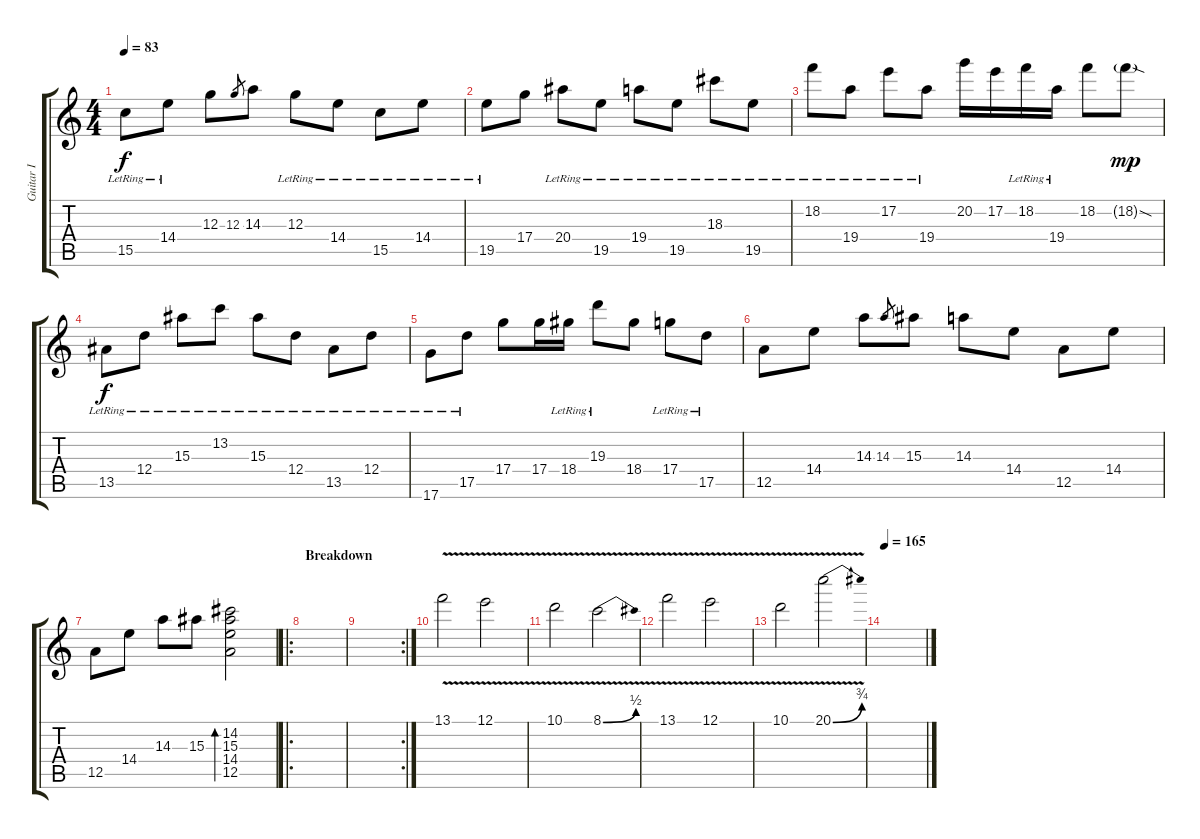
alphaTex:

\track ("Guitar I" "Guitar I") {instrument distortionguitar}
\staff {score tabs}
\tuning (E4 B3 G3 D3 A2 D2) {hide}
\ts (4 4)
\tempo 83
\clef g2
\ks c
15.5{lr}.8{dy f} 14.4{lr}.8 12.3.8 12.3.8{gr} 14.3.8 12.3{lr}.8 14.4{lr}.8 15.5{lr}.8 14.4{lr}.8 |
19.5{lr}.8 17.4.8 20.4{lr}.8 19.5{lr}.8 19.4{lr}.8 19.5{lr}.8 18.3{lr}.8 19.5{lr}.8 |
18.2{lr}.8 19.4{lr}.8 17.2{lr}.8 19.4{lr}.8 20.2.16 17.2.16 18.2{lr}.16 19.4{lr}.16 18.2.8 18.2{sod g}.8{dy mp} |
13.5{lr}.8{dy f} 12.4{lr}.8 15.3{lr}.8 13.2{lr}.8 15.3{lr}.8 12.4{lr}.8 13.5{lr}.8 12.4{lr}.8 |
17.6{lr}.8 17.5{lr}.8 17.4.8 17.4.16 18.4{lr}.16 19.3{lr}.8 18.4.8 17.4{lr}.8 17.5{lr}.8 |
12.5.8 14.4.8 14.3.8 14.3.8{gr} 15.3.8 14.3.8 14.4.8 12.5.8 14.4.8 |
12.5.8 14.4.8 14.3.8 15.3.8 (14.2 15.3 14.4 12.5).2{bd 60} |
\ro
\section ("" "Breakdown")
|
\rc 2
|
13.1{v}.2{instrument distortionguitar} 12.1{v}.2 |
10.1{v}.2 8.1{be (bend 0 0 60 2) v}.2 |
13.1{v}.2 12.1{v}.2 |
10.1{v}.2 20.1{be (bend 0 0 60 3) v}.2 |
\tempo 165
